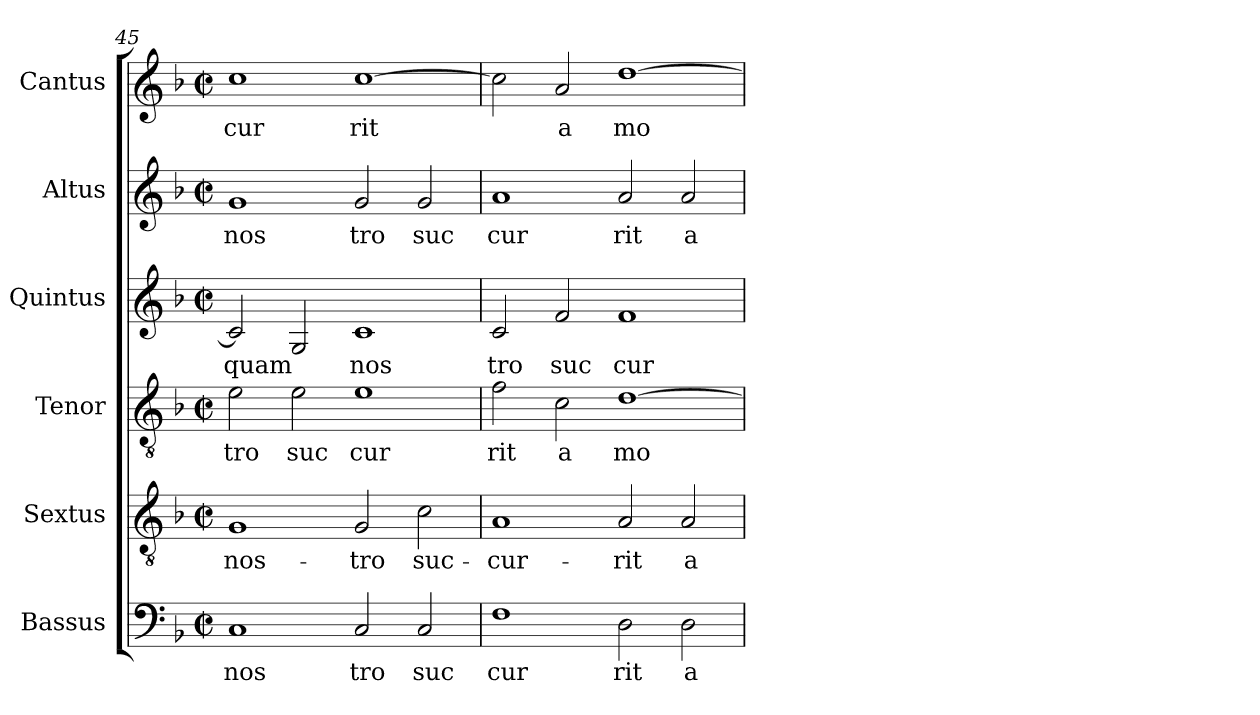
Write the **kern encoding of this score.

**kern	**text	**kern	**text	**kern	**text	**kern	**text	**kern	**text	**kern	**text
*part6	*part6	*part5	*part5	*part4	*part4	*part3	*part3	*part2	*part2	*part1	*part1
*staff6	*staff6	*staff5	*staff5	*staff4	*staff4	*staff3	*staff3	*staff2	*staff2	*staff1	*staff1
*I"Bassus	*	*I"Sextus	*	*I"Tenor	*	*I"Quintus	*	*I"Altus	*	*I"Cantus	*
*I'Bassus	*	*I'Sextus	*	*I'Tenor	*	*I'Quintus	*	*I'Altus	*	*I'Cantus	*
*clefF4	*	*clefGv2	*	*clefGv2	*	*clefG2	*	*clefG2	*	*clefG2	*
*k[b-]	*	*k[b-]	*	*k[b-]	*	*k[b-]	*	*k[b-]	*	*k[b-]	*
*F:	*	*F:	*	*F:	*	*F:	*	*F:	*	*F:	*
*M2/2	*	*M2/2	*	*M2/2	*	*M2/2	*	*M2/2	*	*M2/2	*
*met(c|)	*	*met(c|)	*	*met(c|)	*	*met(c|)	*	*met(c|)	*	*met(c|)	*
=45	=45	=45	=45	=45	=45	=45	=45	=45	=45	=45	=45
!	!LO:LY:b:cj	!	!LO:LY:b:cj	!	!LO:LY:b:cj	!	!LO:LY:b	!	!LO:LY:b:cj	!	!LO:LY:b:cj
1C	nos	1G	nos-	2e\	tro	2c/]	quam	1g	nos	1cc	cur
!	!	!	!	!	!LO:LY:b:cj	!	!	!	!	!	!
.	.	.	.	2e\	suc	2G/	.	.	.	.	.
!	!LO:LY:b:cj	!	!LO:LY:b:cj	!	!LO:LY:b:cj	!	!LO:LY:b:cj	!	!LO:LY:b:cj	!	!LO:LY:b:cj
2C/	tro	2G/	-tro	1e	cur	1c	nos	2g/	tro	[>1cc	rit
!	!LO:LY:b:cj	!	!LO:LY:b:cj	!	!	!	!	!	!LO:LY:b:cj	!	!
2C/	suc	2c\	suc-	.	.	.	.	2g/	suc	.	.
=46	=46	=46	=46	=46	=46	=46	=46	=46	=46	=46	=46
!	!LO:LY:b:cj	!	!LO:LY:b:cj	!	!LO:LY:b:cj	!	!LO:LY:b:cj	!	!LO:LY:b:cj	!	!
1F	cur	1A	-cur-	2f\	rit	2c/	tro	1a	cur	2cc\]	.
!	!	!	!	!	!LO:LY:b:cj	!	!LO:LY:b:cj	!	!	!	!LO:LY:b:cj
.	.	.	.	2c\	a	2f/	suc	.	.	2a/	a
!	!LO:LY:b:cj	!	!LO:LY:b:cj	!	!LO:LY:b:cj	!	!LO:LY:b:cj	!	!LO:LY:b:cj	!	!LO:LY:b:cj
2D\	rit	2A/	-rit	[>1d	mo	1f	cur	2a/	rit	[>1dd	mo
!	!LO:LY:b:cj	!	!LO:LY:b:cj	!	!	!	!	!	!LO:LY:b:cj	!	!
2D\	a	2A/	a-	.	.	.	.	2a/	a	.	.
=	=	=	=	=	=	=	=	=	=	=	=
*-	*-	*-	*-	*-	*-	*-	*-	*-	*-	*-	*-
